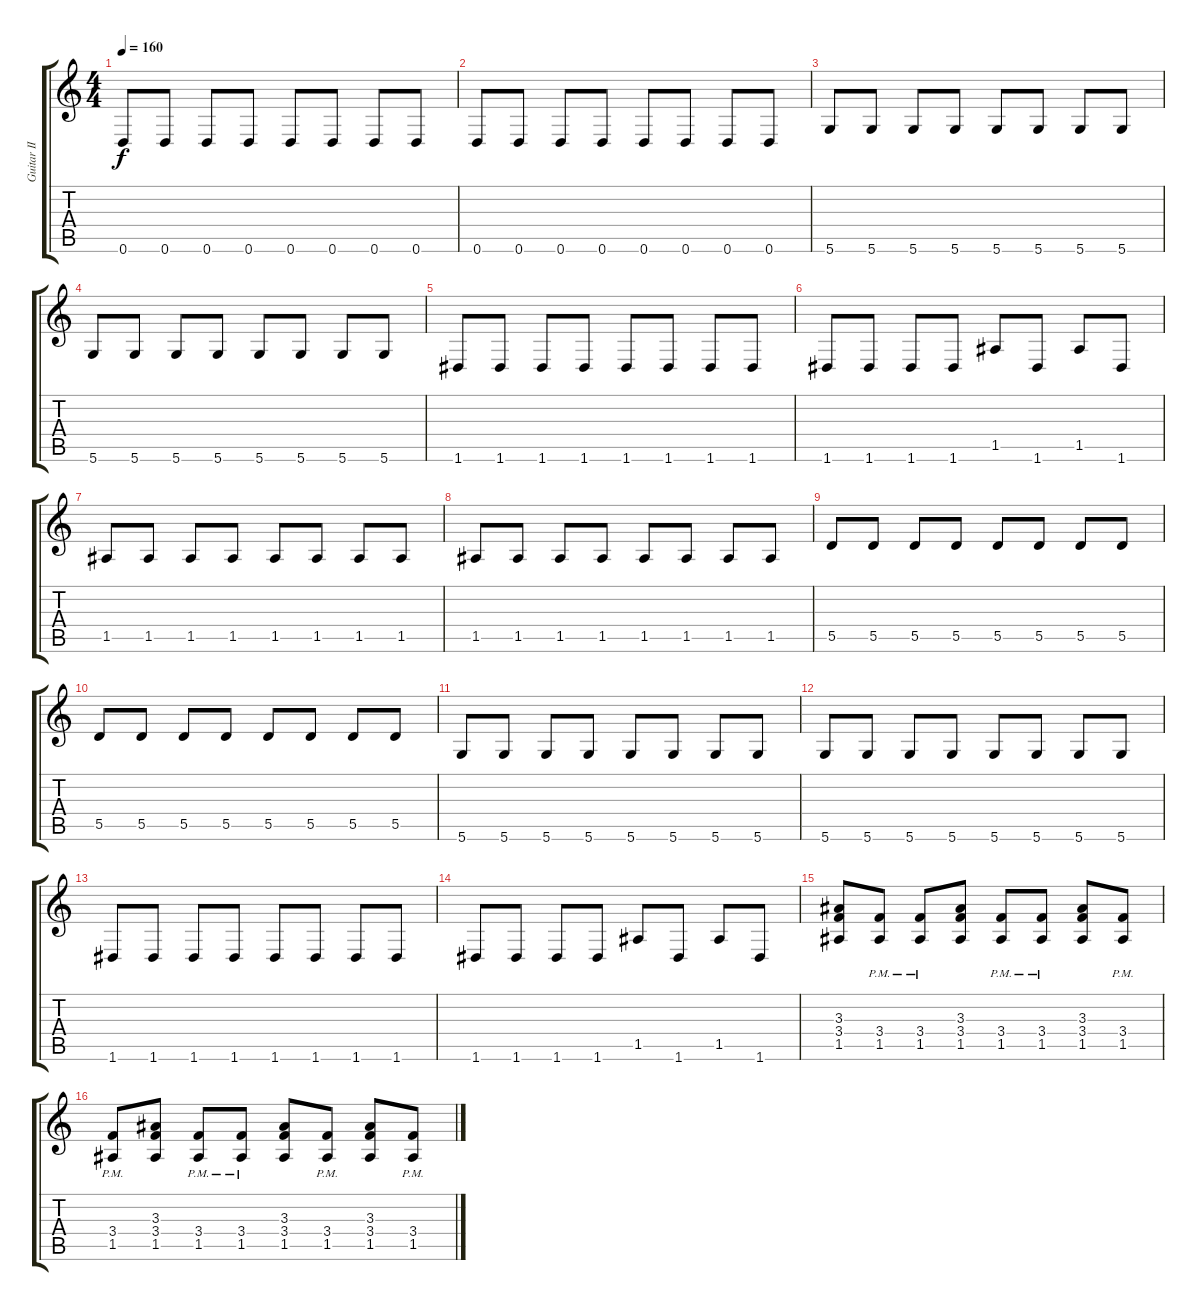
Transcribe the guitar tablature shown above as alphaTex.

\track ("Guitar II" "Guitar II") {instrument distortionguitar}
\staff {score tabs}
\tuning (E4 B3 G3 D3 A2 D2) {hide}
\ts (4 4)
\tempo 160
\clef g2
\ks c
0.6.8{dy f} 0.6.8 0.6.8 0.6.8 0.6.8 0.6.8 0.6.8 0.6.8 |
0.6.8 0.6.8 0.6.8 0.6.8 0.6.8 0.6.8 0.6.8 0.6.8 |
5.6.8 5.6.8 5.6.8 5.6.8 5.6.8 5.6.8 5.6.8 5.6.8 |
5.6.8 5.6.8 5.6.8 5.6.8 5.6.8 5.6.8 5.6.8 5.6.8 |
1.6.8 1.6.8 1.6.8 1.6.8 1.6.8 1.6.8 1.6.8 1.6.8 |
1.6.8 1.6.8 1.6.8 1.6.8 1.5.8 1.6.8 1.5.8 1.6.8 |
1.5.8 1.5.8 1.5.8 1.5.8 1.5.8 1.5.8 1.5.8 1.5.8 |
1.5.8 1.5.8 1.5.8 1.5.8 1.5.8 1.5.8 1.5.8 1.5.8 |
5.5.8 5.5.8 5.5.8 5.5.8 5.5.8 5.5.8 5.5.8 5.5.8 |
5.5.8 5.5.8 5.5.8 5.5.8 5.5.8 5.5.8 5.5.8 5.5.8 |
5.6.8 5.6.8 5.6.8 5.6.8 5.6.8 5.6.8 5.6.8 5.6.8 |
5.6.8 5.6.8 5.6.8 5.6.8 5.6.8 5.6.8 5.6.8 5.6.8 |
1.6.8 1.6.8 1.6.8 1.6.8 1.6.8 1.6.8 1.6.8 1.6.8 |
1.6.8 1.6.8 1.6.8 1.6.8 1.5.8 1.6.8 1.5.8 1.6.8 |
\section ("" " ")
(3.3 3.4 1.5).8 (3.4{pm} 1.5{pm}).8 (3.4{pm} 1.5{pm}).8 (3.3 3.4 1.5).8 (3.4{pm} 1.5{pm}).8 (3.4{pm} 1.5{pm}).8 (3.3 3.4 1.5).8 (3.4{pm} 1.5{pm}).8 |
(3.4{pm} 1.5{pm}).8 (3.3 3.4 1.5).8 (3.4{pm} 1.5{pm}).8 (3.4{pm} 1.5{pm}).8 (3.3 3.4 1.5).8 (3.4{pm} 1.5{pm}).8 (3.3 3.4 1.5).8 (3.4{pm} 1.5{pm}).8
